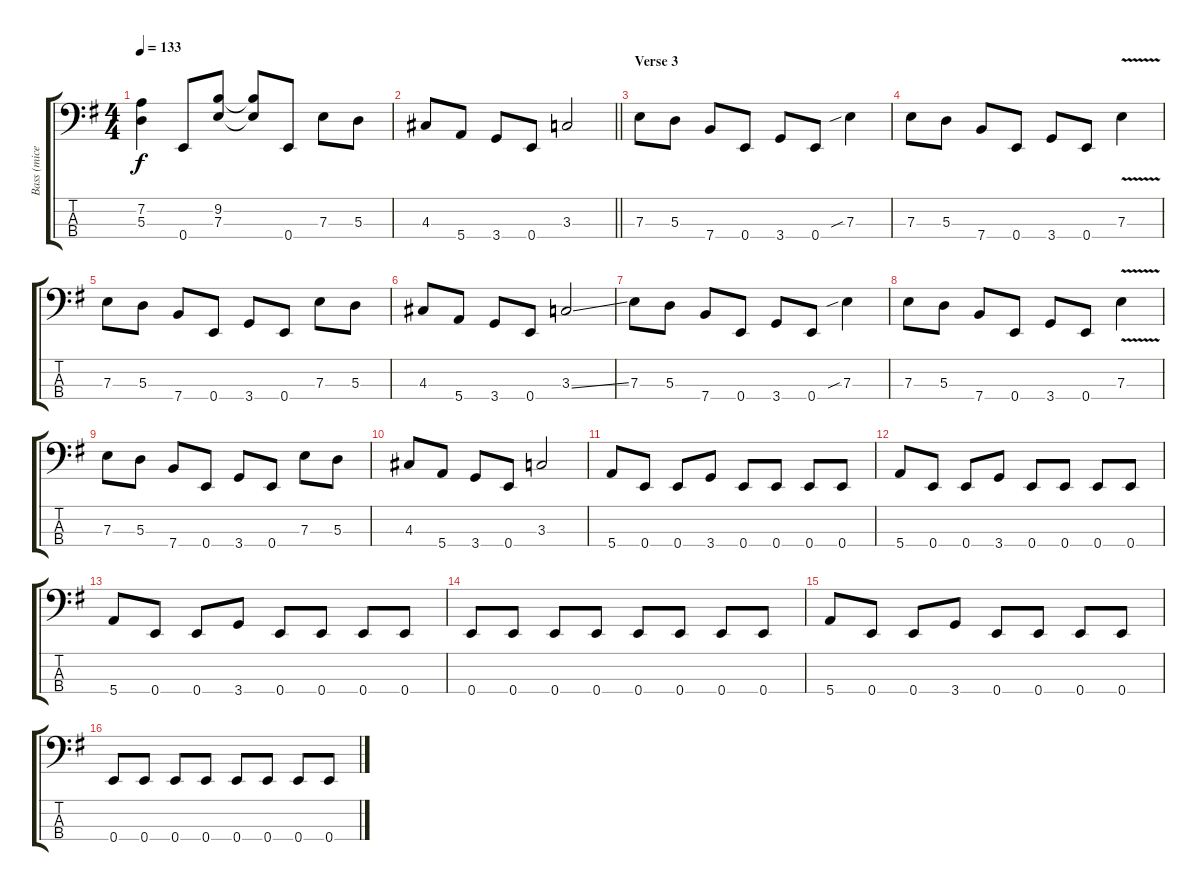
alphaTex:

\track ("Bass (miced amp)" "Bass (mice") {instrument overdrivenguitar}
\staff {score tabs}
\tuning (G2 D2 A1 E1) {hide}
\ts (4 4)
\tempo 133
\clef f4
\ks g
(7.2 5.3).4{dy f} 0.4.8 (9.2 7.3).8 (9.2{t} 7.3{t}).8 0.4.8 7.3.8 5.3.8 |
\barLineRight lightlight
4.3.8 5.4.8 3.4.8 0.4.8 3.3.2 |
\section ("" "Verse 3")
7.3.8 5.3.8 7.4.8 0.4.8 3.4.8 0.4.8 7.3{sib}.4 |
7.3.8 5.3.8 7.4.8 0.4.8 3.4.8 0.4.8 7.3{v}.4 |
7.3.8 5.3.8 7.4.8 0.4.8 3.4.8 0.4.8 7.3.8 5.3.8 |
4.3.8 5.4.8 3.4.8 0.4.8 3.3{ss}.2 |
7.3.8 5.3.8 7.4.8 0.4.8 3.4.8 0.4.8 7.3{sib}.4 |
7.3.8 5.3.8 7.4.8 0.4.8 3.4.8 0.4.8 7.3{v}.4 |
7.3.8 5.3.8 7.4.8 0.4.8 3.4.8 0.4.8 7.3.8 5.3.8 |
4.3.8 5.4.8 3.4.8 0.4.8 3.3.2 |
5.4.8 0.4.8 0.4.8 3.4.8 0.4.8 0.4.8 0.4.8 0.4.8 |
5.4.8 0.4.8 0.4.8 3.4.8 0.4.8 0.4.8 0.4.8 0.4.8 |
5.4.8 0.4.8 0.4.8 3.4.8 0.4.8 0.4.8 0.4.8 0.4.8 |
0.4.8 0.4.8 0.4.8 0.4.8 0.4.8 0.4.8 0.4.8 0.4.8 |
5.4.8 0.4.8 0.4.8 3.4.8 0.4.8 0.4.8 0.4.8 0.4.8 |
0.4.8 0.4.8 0.4.8 0.4.8 0.4.8 0.4.8 0.4.8 0.4.8
